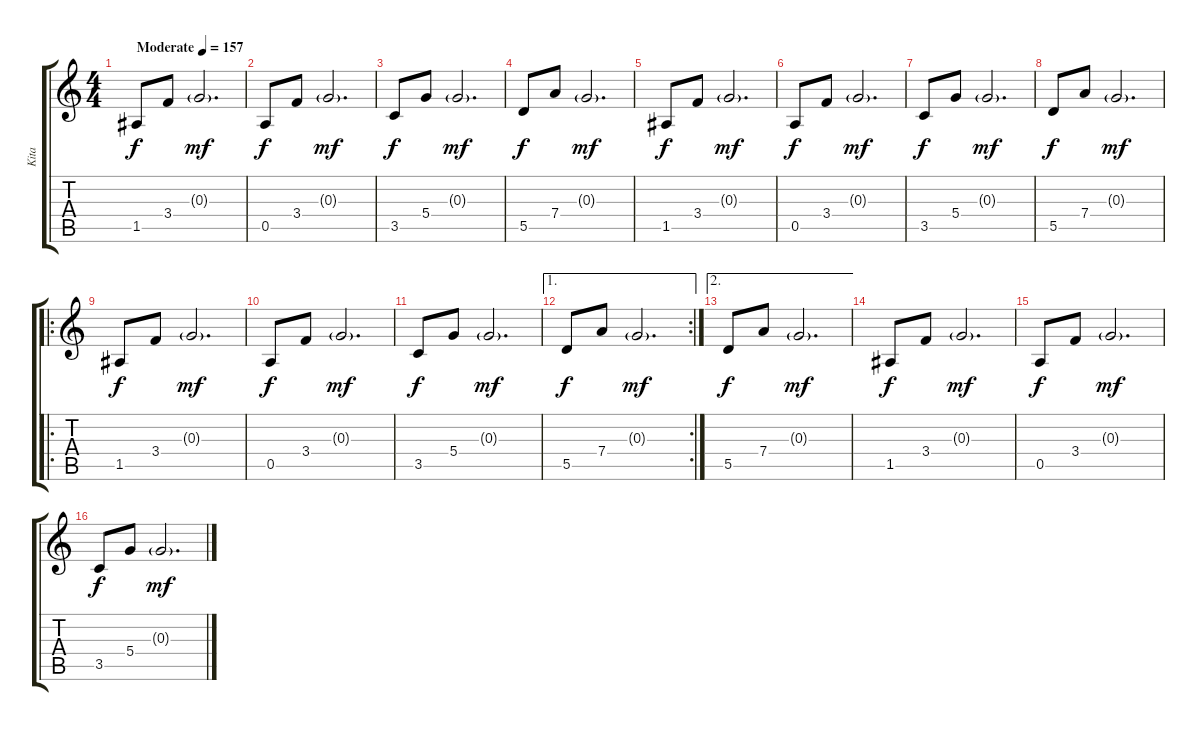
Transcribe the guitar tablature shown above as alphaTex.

\track ("Kita" "Kita") {instrument electricguitarjazz}
\staff {score tabs}
\tuning (E4 B3 G3 D3 A2 E2) {hide}
\ts (4 4)
\tempo (157 "Moderate")
\clef g2
\ks c
1.5.8{dy f instrument electricguitarjazz} 3.4.8 0.3{g}.2{d dy mf} |
0.5.8{dy f} 3.4.8 0.3{g}.2{d dy mf} |
3.5.8{dy f} 5.4.8 0.3{g}.2{d dy mf} |
5.5.8{dy f} 7.4.8 0.3{g}.2{d dy mf} |
1.5.8{dy f} 3.4.8 0.3{g}.2{d dy mf} |
0.5.8{dy f} 3.4.8 0.3{g}.2{d dy mf} |
3.5.8{dy f} 5.4.8 0.3{g}.2{d dy mf} |
5.5.8{dy f} 7.4.8 0.3{g}.2{d dy mf} |
\ro
1.5.8{dy f} 3.4.8 0.3{g}.2{d dy mf} |
0.5.8{dy f} 3.4.8 0.3{g}.2{d dy mf} |
3.5.8{dy f} 5.4.8 0.3{g}.2{d dy mf} |
\ae 1
\rc 2
5.5.8{dy f} 7.4.8 0.3{g}.2{d dy mf} |
\ae 2
5.5.8{dy f} 7.4.8 0.3{g}.2{d dy mf} |
1.5.8{dy f} 3.4.8 0.3{g}.2{d dy mf} |
0.5.8{dy f} 3.4.8 0.3{g}.2{d dy mf} |
3.5.8{dy f} 5.4.8 0.3{g}.2{d dy mf}
